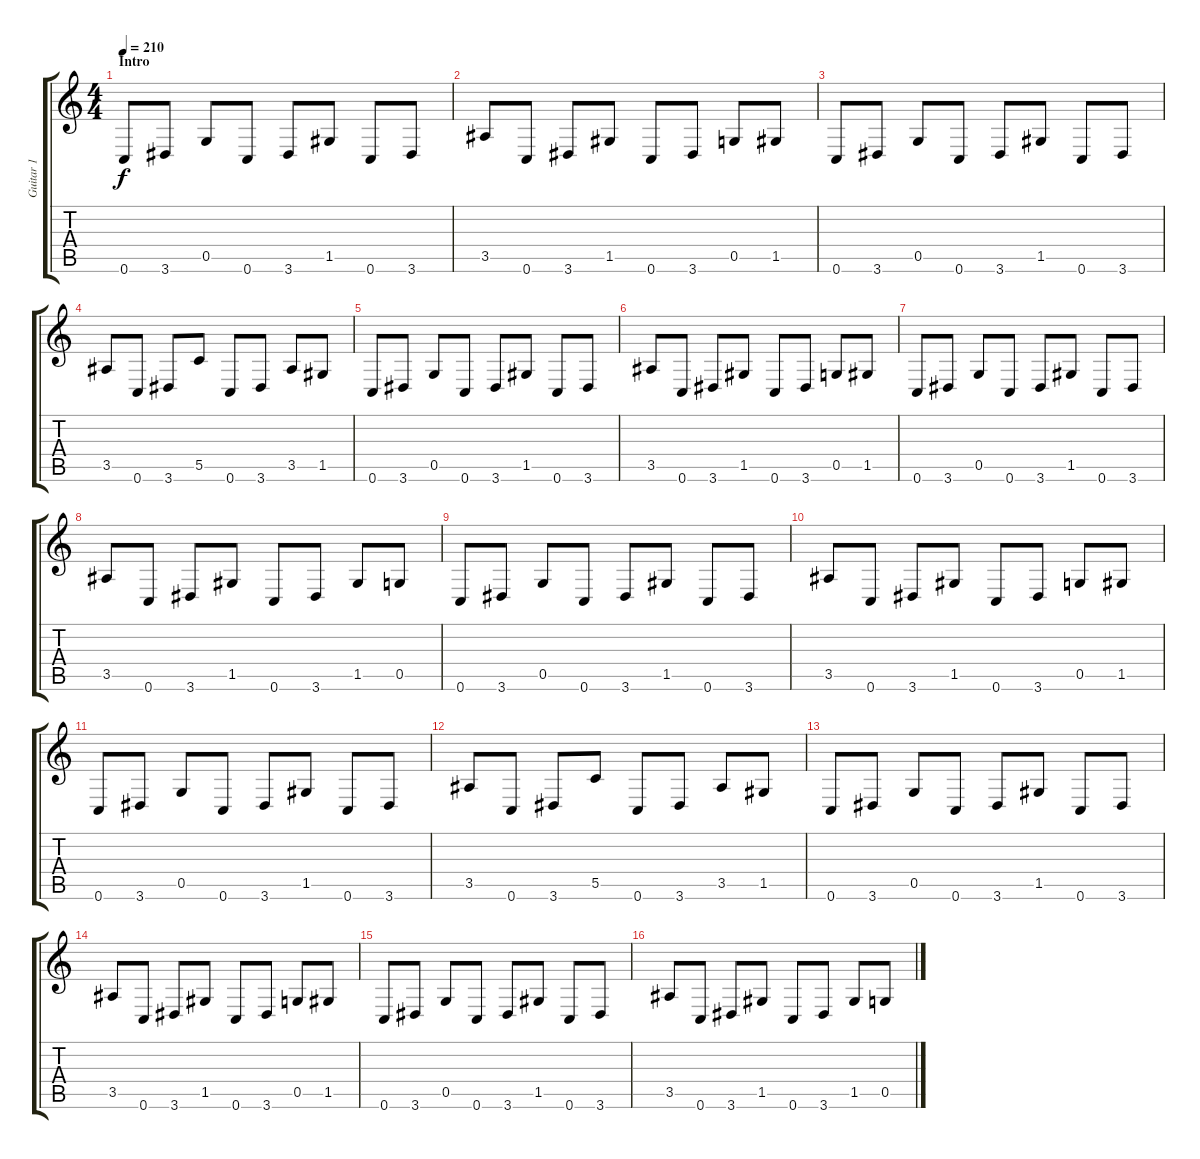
\track ("Guitar 1" "Guitar 1") {instrument overdrivenguitar}
\staff {score tabs}
\tuning (D4 A3 F3 C3 G2 C2) {hide}
\ts (4 4)
\section ("" "Intro")
\tempo 210
\clef g2
\ks c
0.6.8{dy f instrument electricguitarmuted} 3.6.8 0.5.8 0.6.8 3.6.8 1.5.8 0.6.8 3.6.8 |
3.5.8 0.6.8 3.6.8 1.5.8 0.6.8 3.6.8 0.5.8 1.5.8 |
0.6.8 3.6.8 0.5.8 0.6.8 3.6.8 1.5.8 0.6.8 3.6.8 |
3.5.8 0.6.8 3.6.8 5.5.8 0.6.8 3.6.8 3.5.8 1.5.8 |
0.6.8 3.6.8 0.5.8 0.6.8 3.6.8 1.5.8 0.6.8 3.6.8 |
3.5.8 0.6.8 3.6.8 1.5.8 0.6.8 3.6.8 0.5.8 1.5.8 |
0.6.8 3.6.8 0.5.8 0.6.8 3.6.8 1.5.8 0.6.8 3.6.8 |
3.5.8 0.6.8 3.6.8 1.5.8 0.6.8 3.6.8{instrument overdrivenguitar} 1.5.8 0.5.8 |
0.6.8 3.6.8 0.5.8 0.6.8 3.6.8 1.5.8 0.6.8 3.6.8 |
3.5.8 0.6.8 3.6.8 1.5.8 0.6.8 3.6.8 0.5.8 1.5.8 |
0.6.8 3.6.8 0.5.8 0.6.8 3.6.8 1.5.8 0.6.8 3.6.8 |
3.5.8 0.6.8 3.6.8 5.5.8 0.6.8 3.6.8 3.5.8 1.5.8 |
0.6.8 3.6.8 0.5.8 0.6.8 3.6.8 1.5.8 0.6.8 3.6.8 |
3.5.8 0.6.8 3.6.8 1.5.8 0.6.8 3.6.8 0.5.8 1.5.8 |
0.6.8 3.6.8 0.5.8 0.6.8 3.6.8 1.5.8 0.6.8 3.6.8 |
3.5.8 0.6.8 3.6.8 1.5.8 0.6.8 3.6.8 1.5.8 0.5.8
